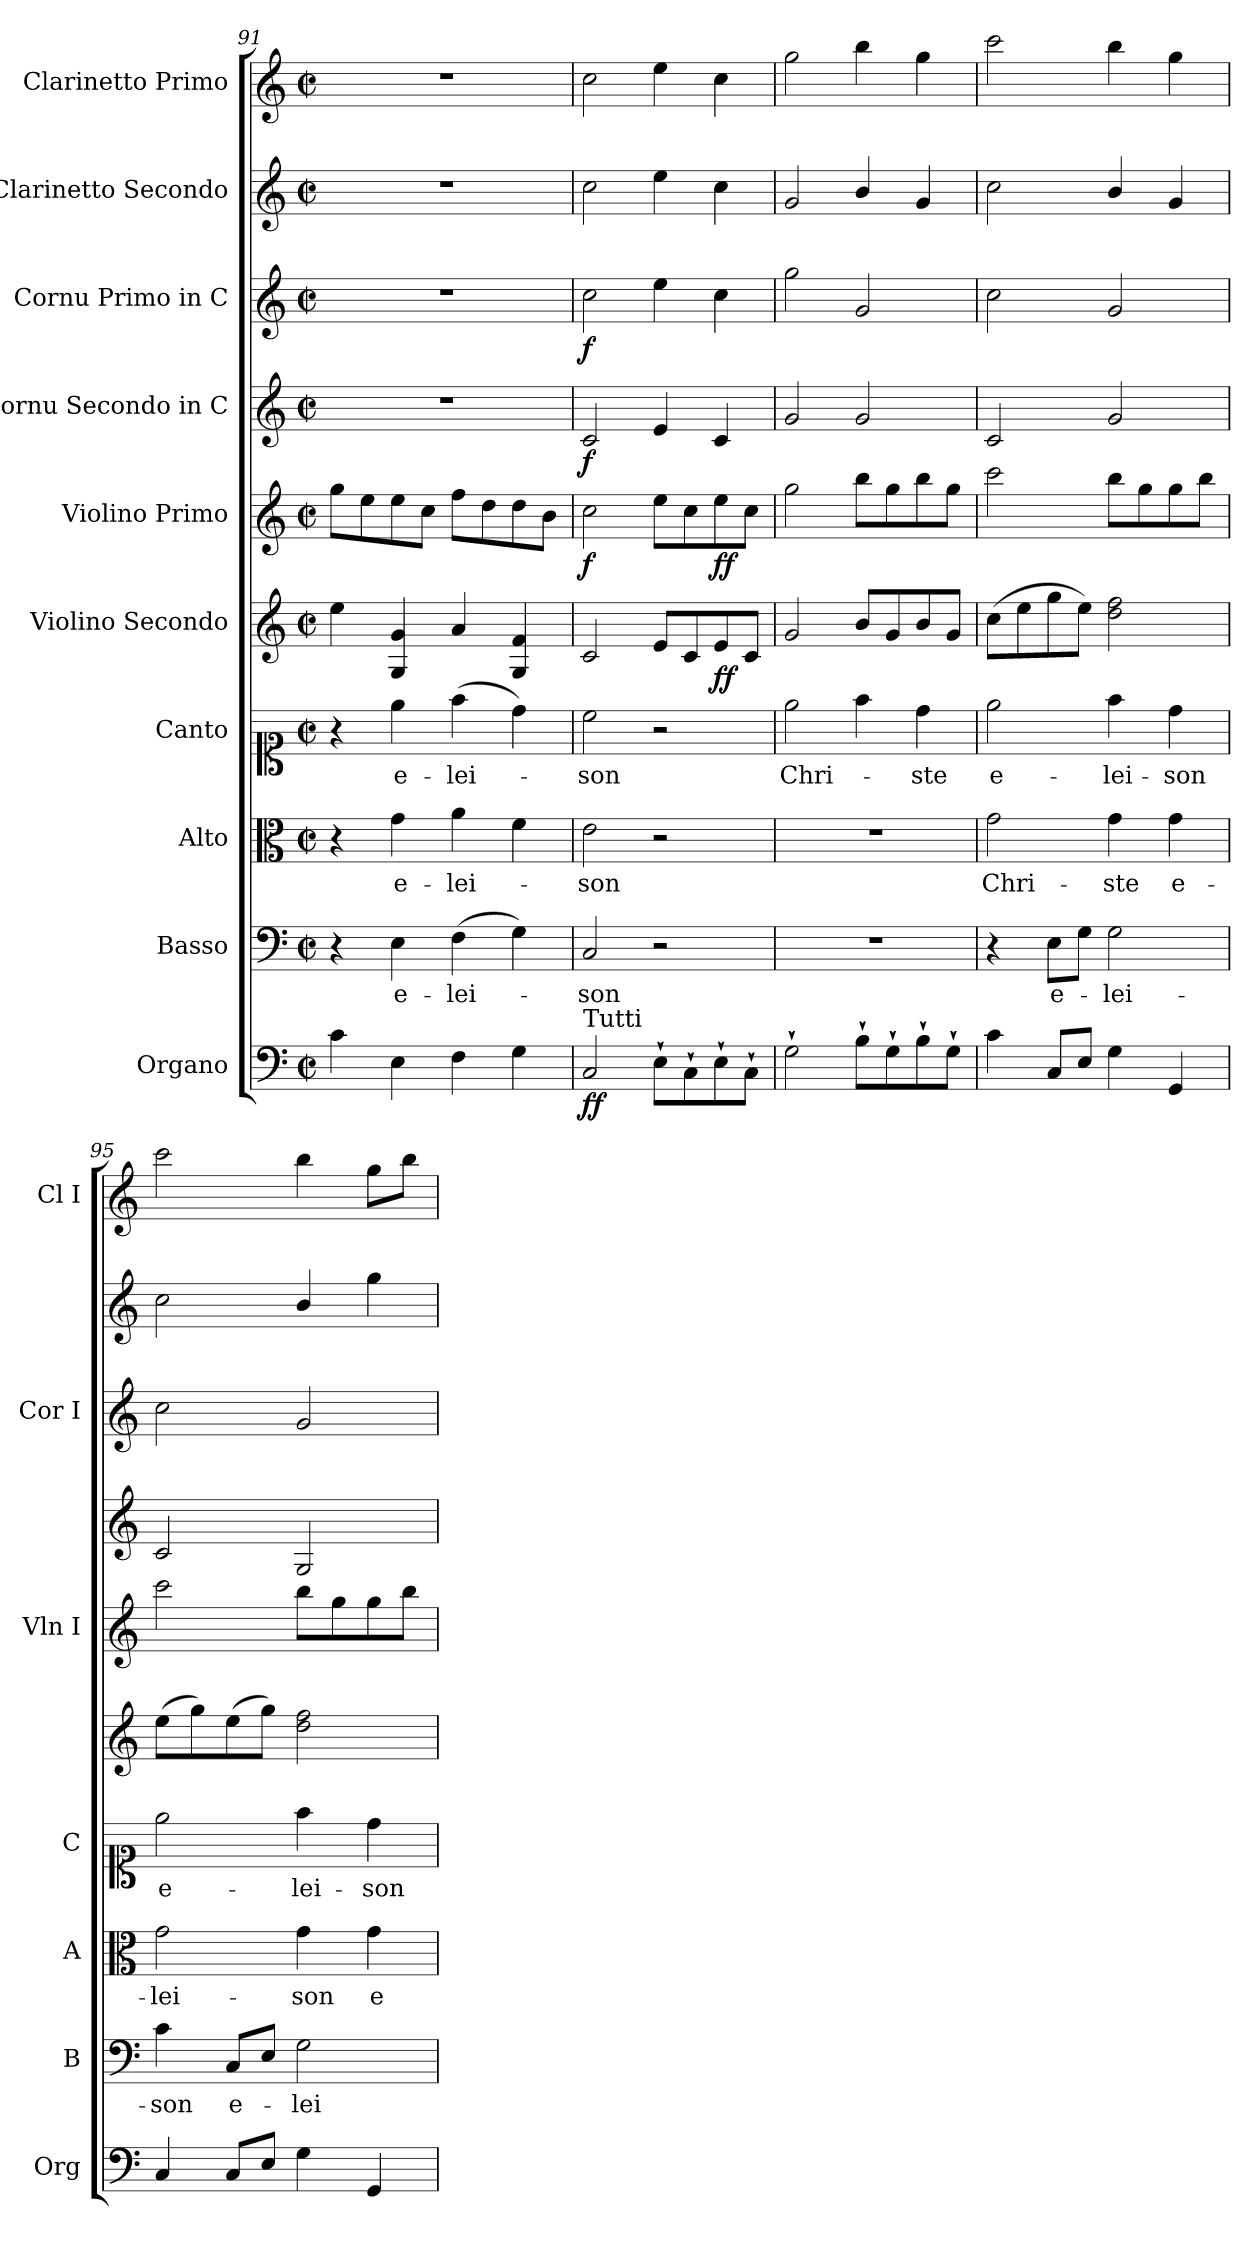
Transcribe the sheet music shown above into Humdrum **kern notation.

**kern	**dynam	**kern	**text	**kern	**text	**kern	**text	**kern	**dynam	**kern	**dynam	**kern	**dynam	**kern	**dynam	**kern	**kern
*part10	*part10	*part9	*part9	*part8	*part8	*part7	*part7	*part6	*part6	*part5	*part5	*part4	*part4	*part3	*part3	*part2	*part1
*staff10	*staff10	*staff9	*staff9	*staff8	*staff8	*staff7	*staff7	*staff6	*staff6	*staff5	*staff5	*staff4	*staff4	*staff3	*staff3	*staff2	*staff1
*I"Organo	*	*I"Basso	*	*I"Alto	*	*I"Canto	*	*I"Violino Secondo	*	*I"Violino Primo	*	*I"Cornu Secondo in C	*	*I"Cornu Primo in C	*	*I"Clarinetto Secondo	*I"Clarinetto Primo
*I'Org	*	*I'B	*	*I'A	*	*I'C	*	*	*	*I'Vln I	*	*	*	*I'Cor I	*	*	*I'Cl I
*clefF4	*	*clefF4	*	*clefC3	*	*clefC1	*	*clefG2	*	*clefG2	*	*clefG2	*	*clefG2	*	*clefG2	*clefG2
*k[]	*	*k[]	*	*k[]	*	*k[]	*	*k[]	*	*k[]	*	*k[]	*	*k[]	*	*k[]	*k[]
*C:	*	*C:	*	*C:	*	*C:	*	*C:	*	*C:	*	*C:	*	*C:	*	*C:	*C:
*M2/2	*	*M2/2	*	*M2/2	*	*M2/2	*	*M2/2	*	*M2/2	*	*M2/2	*	*M2/2	*	*M2/2	*M2/2
*met(c|)	*	*met(c|)	*	*met(c|)	*	*met(c|)	*	*met(c|)	*	*met(c|)	*	*met(c|)	*	*met(c|)	*	*met(c|)	*met(c|)
=91	=91	=91	=91	=91	=91	=91	=91	=91	=91	=91	=91	=91	=91	=91	=91	=91	=91
4c	.	4r	.	4r	.	4r	.	4ee	.	8ggL	.	1r	.	1r	.	1r	1r
.	.	.	.	.	.	.	.	.	.	8ee	.	.	.	.	.	.	.
4E	.	4E	e-	4g	e-	4ee	e-	4G 4g	.	8ee	.	.	.	.	.	.	.
.	.	.	.	.	.	.	.	.	.	8ccJ	.	.	.	.	.	.	.
4F	.	(>4F	-lei-	4a	-lei-	(>4ff	-lei-	4a	.	8ffL	.	.	.	.	.	.	.
.	.	.	.	.	.	.	.	.	.	8dd	.	.	.	.	.	.	.
4G	.	4G)	.	4f	.	4dd)	.	4G 4f	.	8dd	.	.	.	.	.	.	.
.	.	.	.	.	.	.	.	.	.	8bJ	.	.	.	.	.	.	.
=92	=92	=92	=92	=92	=92	=92	=92	=92	=92	=92	=92	=92	=92	=92	=92	=92	=92
!LO:TX:a:t=Tutti	!	!	!	!	!	!	!	!	!	!	!	!	!	!	!	!	!
2C	ff	2C	-son	2e	-son	2cc	-son	2c	.	2cc	f	2c	f	2cc	f	2cc	2cc
8E`L	.	2r	.	2r	.	2r	.	8eL	.	8eeL	.	4e	.	4ee	.	4ee	4ee
8C`	.	.	.	.	.	.	.	8c	.	8cc	.	.	.	.	.	.	.
8E`	.	.	.	.	.	.	.	8e	ff	8ee	ff	4c	.	4cc	.	4cc	4cc
8C`J	.	.	.	.	.	.	.	8cJ	.	8ccJ	.	.	.	.	.	.	.
=93	=93	=93	=93	=93	=93	=93	=93	=93	=93	=93	=93	=93	=93	=93	=93	=93	=93
2G`	.	1r	.	1r	.	2ee	Chri-	2g	.	2gg	.	2g	.	2gg	.	2g	2gg
8B`L	.	.	.	.	.	4ff	.	8bL	.	8bbL	.	2g	.	2g	.	4b/	4bb
8G`	.	.	.	.	.	.	.	8g	.	8gg	.	.	.	.	.	.	.
8B`	.	.	.	.	.	4dd	-ste	8b	.	8bb	.	.	.	.	.	4g	4gg
8G`J	.	.	.	.	.	.	.	8gJ	.	8ggJ	.	.	.	.	.	.	.
=94	=94	=94	=94	=94	=94	=94	=94	=94	=94	=94	=94	=94	=94	=94	=94	=94	=94
4c	.	4r	.	2g	Chri-	2ee	e-	(>8ccL	.	2ccc	.	2c	.	2cc	.	2cc	2ccc
.	.	.	.	.	.	.	.	8ee	.	.	.	.	.	.	.	.	.
8C/L	.	8EL	e-	.	.	.	.	8gg	.	.	.	.	.	.	.	.	.
8EJ	.	8GJ	.	.	.	.	.	8eeJ)	.	.	.	.	.	.	.	.	.
4G	.	2G	-lei-	4g	-ste	4ff	-lei-	2dd 2ff	.	8bbL	.	2g	.	2g	.	4b/	4bb
.	.	.	.	.	.	.	.	.	.	8gg	.	.	.	.	.	.	.
4GG	.	.	.	4g	e-	4dd	-son	.	.	8gg	.	.	.	.	.	4g	4gg
.	.	.	.	.	.	.	.	.	.	8bbJ	.	.	.	.	.	.	.
=95	=95	=95	=95	=95	=95	=95	=95	=95	=95	=95	=95	=95	=95	=95	=95	=95	=95
4C	.	4c	-son	2g	-lei-	2ee	e-	(>8eeL	.	2ccc	.	2c	.	2cc	.	2cc	2ccc
.	.	.	.	.	.	.	.	8gg)	.	.	.	.	.	.	.	.	.
8C/L	.	8C/L	e-	.	.	.	.	(>8ee	.	.	.	.	.	.	.	.	.
8EJ	.	8EJ	.	.	.	.	.	8ggJ)	.	.	.	.	.	.	.	.	.
4G	.	2G	-lei-	4g	-son	4ff	-lei-	2dd 2ff	.	8bbL	.	2G	.	2g	.	4b/	4bb
.	.	.	.	.	.	.	.	.	.	8gg	.	.	.	.	.	.	.
4GG	.	.	.	4g	e-	4dd	-son	.	.	8gg	.	.	.	.	.	4gg	8ggL
.	.	.	.	.	.	.	.	.	.	8bbJ	.	.	.	.	.	.	8bbJ
=	=	=	=	=	=	=	=	=	=	=	=	=	=	=	=	=	=
*-	*-	*-	*-	*-	*-	*-	*-	*-	*-	*-	*-	*-	*-	*-	*-	*-	*-
